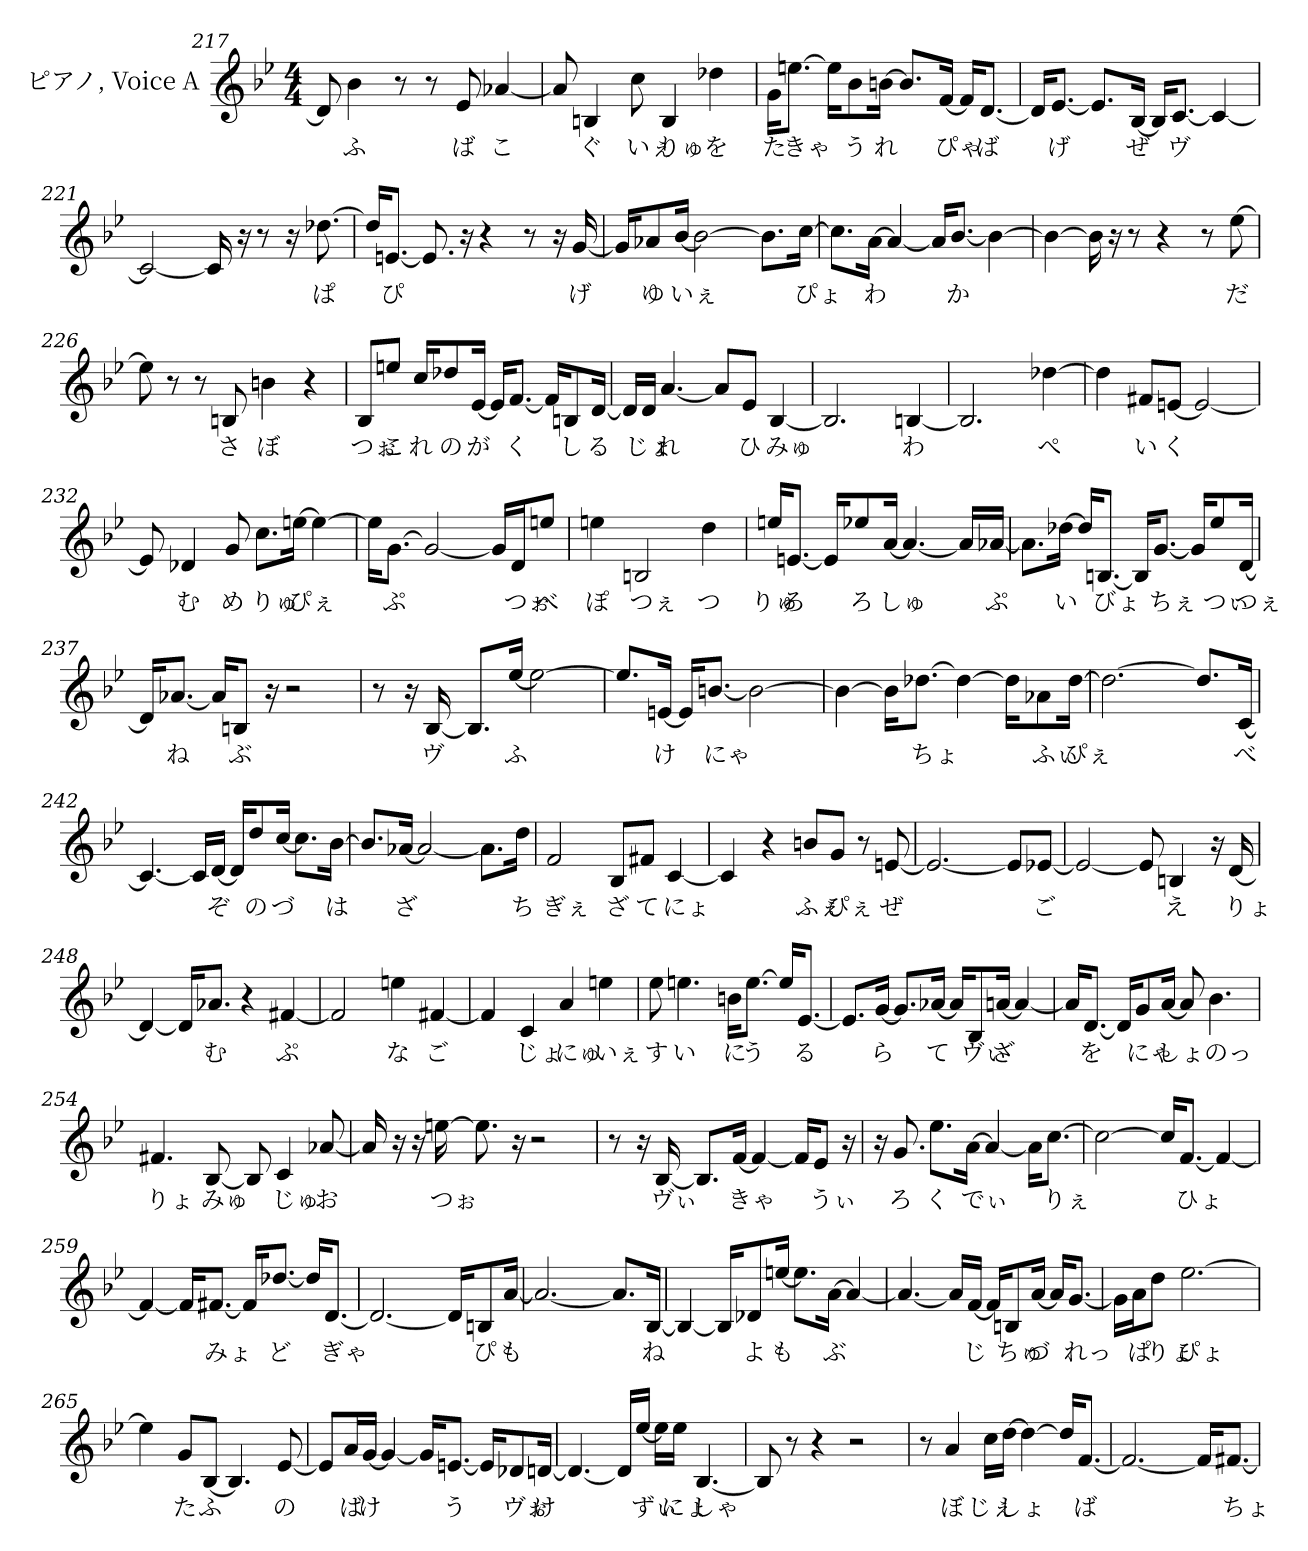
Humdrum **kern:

**kern	**text
*part1	*part1
*staff1	*staff1
*I"ピアノ, Voice A	*
*clefG2	*
*k[b-e-]	*
*M4/4	*
=217	=217
8d-/]	.
!	!LO:LY:b
4b-\	ふ
8r	.
8r	.
!	!LO:LY:b
8e-/	ば
!	!LO:LY:b
[4a-X/	こ
=218	=218
8a-/]	.
!	!LO:LY:b
4Bn/	ぐ
!	!LO:LY:b
8cc\	いぇ
!	!LO:LY:b
4B/	りゅ
!	!LO:LY:b
4dd-X\	を
!!LO:LB:g=z
=219	=219
!	!LO:LY:b
16g\KL	た
!	!LO:LY:b
[8.een\J	きゃ
16ee\KL]	.
!	!LO:LY:b
8b-\	う
!	!LO:LY:b
[16bn\Jk	れ
8.b/L]	.
!	!LO:LY:b
[16f/Jk	ぴゃ
16f/KL]	.
!	!LO:LY:b
[8.d/J	ば
=220	=220
16d/KL]	.
!	!LO:LY:b
[8.e-/J	げ
8.e-/L]	.
!	!LO:LY:b
[16B-/Jk	ぜ
16B-/KL]	.
!	!LO:LY:b
[8.c/J	ヴ
4c/_	.
=221	=221
2c/_	.
16c/]	.
16r	.
8r	.
16r	.
!	!LO:LY:b
[8.dd-X\	ぱ
=222	=222
16dd-/KL]	.
!	!LO:LY:b
[8.en/J	ぴ
8.e/]	.
16r	.
4r	.
8r	.
16r	.
!	!LO:LY:b
[16g/	げ
!!LO:LB:g=z
=223	=223
16g/KL]	.
!	!LO:LY:b
8a-X/	ゆ
!	!LO:LY:b
[16b-/Jk	いぇ
2b-\_	.
8.b-\L]	.
!	!LO:LY:b
[16cc\Jk	ぴょ
=224	=224
8.cc\L]	.
!	!LO:LY:b
[16a\Jk	わ
4a/_	.
16a/KL]	.
!	!LO:LY:b
[8.b-/J	か
4b-\_	.
=225	=225
4b-\_	.
16b-\]	.
16r	.
8r	.
4r	.
8r	.
!	!LO:LY:b
[8ee-\	だ
=226	=226
8ee-\]	.
8r	.
8r	.
!	!LO:LY:b
8Bn/	さ
!	!LO:LY:b
4bn\	ぼ
4r	.
=227	=227
!	!LO:LY:b
8B-/L	つぉ
!	!LO:LY:b
8een/J	こ
!	!LO:LY:b
16cc/KL	れ
!	!LO:LY:b
8dd-X/	の
!	!LO:LY:b
[16e-/Jk	が
16e-/KL]	.
!	!LO:LY:b
[8.f/J	く
16f/KL]	.
!	!LO:LY:b
8Bn/	し
!	!LO:LY:b
[16d/Jk	る
!!LO:PB:g=z
=228	=228
16d/LL]	.
!	!LO:LY:b
16d/JJ	じょ
!	!LO:LY:b
[4.a/	れ
8a/L]	.
!	!LO:LY:b
8e-/J	ひ
!	!LO:LY:b
[4B-/	みゅ
=229	=229
2.B-/]	.
!	!LO:LY:b
[4Bn/	わ
=230	=230
2.B/]	.
!	!LO:LY:b
[4dd-X\	ぺ
=231	=231
4dd-\]	.
!	!LO:LY:b
8f#X/L	い
!	!LO:LY:b
[8en/J	く
2e/_	.
=232	=232
8e/]	.
!	!LO:LY:b
4d-X/	む
!	!LO:LY:b
8g/	め
!	!LO:LY:b
8.cc\L	りゅ
!	!LO:LY:b
[16een\Jk	ぴぇ
4ee\_	.
=233	=233
16ee\KL]	.
!	!LO:LY:b
[8.g\J	ぷ
2g/_	.
16g/LL]	.
!	!LO:LY:b
16d/J	つぉ
!	!LO:LY:b
8een/J	べ
=234	=234
!	!LO:LY:b
4een\	ぽ
!	!LO:LY:b
2Bn/	つぇ
!	!LO:LY:b
4dd\	つ
!!LO:LB:g=z
=235	=235
!	!LO:LY:b
16een/KL	りゅ
!	!LO:LY:b
[8.en/J	ろ
16e/KL]	.
!	!LO:LY:b
8ee-X/	ろ
!	!LO:LY:b
[16a/Jk	しゅ
4.a/_	.
16a/LL]	.
!	!LO:LY:b
[16a-X/JJ	ぷ
=236	=236
8.a-\L]	.
!	!LO:LY:b
[16dd-X\Jk	い
16dd-/KL]	.
!	!LO:LY:b
[8.Bn/J	びょ
16B/KL]	.
!	!LO:LY:b
[8.g/J	ちぇ
16g/KL]	.
!	!LO:LY:b
8ee-/	つぃ
!	!LO:LY:b
[16d/Jk	つぇ
=237	=237
16d/KL]	.
!	!LO:LY:b
[8.a-X/J	ね
16a-/KL]	.
!	!LO:LY:b
8Bn/J	ぶ
16r	.
2r	.
=238	=238
8r	.
16r	.
!	!LO:LY:b
[16B-/	ヴ
8.B-/L]	.
!	!LO:LY:b
[16ee-/Jk	ふ
2ee-\_	.
!!LO:LB:g=z
=239	=239
8.ee-/L]	.
!	!LO:LY:b
[16en/Jk	け
16e/KL]	.
!	!LO:LY:b
[8.bn/J	にゃ
2b\_	.
=240	=240
4b\_	.
16b\KL]	.
!	!LO:LY:b
[8.dd-X\J	ちょ
4dd-\_	.
16dd-\KL]	.
!	!LO:LY:b
8a-X\	ふぃ
!	!LO:LY:b
[16dd-\Jk	ぴぇ
=241	=241
2.dd-\_	.
8.dd-/L]	.
!	!LO:LY:b
[16c/Jk	べ
=242	=242
4.c/_	.
16c/LL]	.
!	!LO:LY:b
[16d/JJ	ぞ
16d/KL]	.
!	!LO:LY:b
8dd/	の
!	!LO:LY:b
[16cc/Jk	づ
8.cc\L]	.
!	!LO:LY:b
[16b-\Jk	は
=243	=243
8.b-/L]	.
!	!LO:LY:b
[16a-X/Jk	ざ
2a-/_	.
8.a-\L]	.
!	!LO:LY:b
16dd\Jk	ち
!!LO:LB:g=z
=244	=244
!	!LO:LY:b
2f/	ぎぇ
!	!LO:LY:b
8B-/L	ざ
!	!LO:LY:b
8f#X/J	て
!	!LO:LY:b
[4c/	にょ
=245	=245
4c/]	.
4r	.
!	!LO:LY:b
8bn/L	ふぇ
!	!LO:LY:b
8g/J	ぴぇ
8r	.
!	!LO:LY:b
[8en/	ぜ
=246	=246
2.e/_	.
8e/L]	.
!	!LO:LY:b
[8e-X/J	ご
=247	=247
2e-/_	.
8e-/]	.
!	!LO:LY:b
4Bn/	え
16r	.
!	!LO:LY:b
[16d/	りょ
=248	=248
4d/_	.
16d/KL]	.
!	!LO:LY:b
8.a-X/J	む
4r	.
!	!LO:LY:b
[4f#X/	ぷ
=249	=249
2f#/]	.
!	!LO:LY:b
4een\	な
!	!LO:LY:b
[4f#X/	ご
!!LO:LB:g=z
=250	=250
4f#/]	.
!	!LO:LY:b
4c/	じょ
!	!LO:LY:b
4a/	にゅ
!	!LO:LY:b
4een\	いぇ
=251	=251
!	!LO:LY:b
8ee-\	す
!	!LO:LY:b
4.een\	い
!	!LO:LY:b
16bn\KL	に
!	!LO:LY:b
[8.ee\J	う
16ee/KL]	.
!	!LO:LY:b
[8.e-/J	る
=252	=252
8.e-/L]	.
!	!LO:LY:b
[16g/Jk	ら
8.g/L]	.
!	!LO:LY:b
[16a-X/Jk	て
16a-/KL]	.
!	!LO:LY:b
8B-/	ヴぃ
!	!LO:LY:b
[16an/Jk	ざ
4a/_	.
=253	=253
16a/KL]	.
!	!LO:LY:b
[8.d/J	を
16d/KL]	.
!	!LO:LY:b
8g/	にゃ
!	!LO:LY:b
[16a/Jk	しょ
8a/]	.
!	!LO:LY:b
4.b-\	のっ
=254	=254
!	!LO:LY:b
4.f#X/	りょ
!	!LO:LY:b
[8B-/	みゅ
8B-/]	.
!	!LO:LY:b
4c/	じゅ
!	!LO:LY:b
[8a-X/	お
!!LO:LB:g=z
=255	=255
16a-/]	.
16r	.
16r	.
!	!LO:LY:b
[16een\	つぉ
8.ee\]	.
16r	.
2r	.
=256	=256
8r	.
16r	.
!	!LO:LY:b
[16B-/	ヴぃ
8.B-/L]	.
!	!LO:LY:b
[16f/Jk	きゃ
4f/_	.
16f/KL]	.
!	!LO:LY:b
8e-/J	うぃ
16r	.
=257	=257
16r	.
!	!LO:LY:b
8.g/	ろ
!	!LO:LY:b
8.ee-\L	く
!	!LO:LY:b
[16a\Jk	でぃ
4a/_	.
16a\KL]	.
!	!LO:LY:b
[8.cc\J	りぇ
=258	=258
2cc\_	.
16cc/KL]	.
!	!LO:LY:b
[8.f/J	ひょ
4f/_	.
=259	=259
4f/_	.
16f/KL]	.
!	!LO:LY:b
[8.f#X/J	みょ
16f#/KL]	.
!	!LO:LY:b
[8.dd-X/J	ど
16dd-/KL]	.
!	!LO:LY:b
[8.d/J	ぎゃ
!!LO:LB:g=z
=260	=260
2.d/_	.
16d/KL]	.
!	!LO:LY:b
8Bn/	ぴ
!	!LO:LY:b
[16a/Jk	も
=261	=261
2.a/_	.
8.a/L]	.
!	!LO:LY:b
[16B-/Jk	ね
=262	=262
4B-/_	.
16B-/KL]	.
!	!LO:LY:b
8d-X/	よ
!	!LO:LY:b
[16een/Jk	も
8.ee\L]	.
!	!LO:LY:b
[16a\Jk	ぶ
4a/_	.
=263	=263
4.a/_	.
16a/LL]	.
!	!LO:LY:b
[16f/JJ	じ
16f/KL]	.
!	!LO:LY:b
8Bn/	ちゅ
!	!LO:LY:b
[16a/Jk	づ
16a/KL]	.
!	!LO:LY:b
[8.g/J	れっ
=264	=264
16g\LL]	.
!	!LO:LY:b
16a\J	ぱ
!	!LO:LY:b
8dd\J	りょ
!	!LO:LY:b
[2.ee-\	ぴょ
=265	=265
4ee-\]	.
!	!LO:LY:b
8g/L	た
!	!LO:LY:b
[8B-/J	ふ
4.B-/]	.
!	!LO:LY:b
[8e-/	の
!!LO:LB:g=z
=266	=266
8e-/L]	.
!	!LO:LY:b
16a/L	ば
!	!LO:LY:b
[16g/JJ	け
4g/_	.
16g/KL]	.
!	!LO:LY:b
[8.en/J	う
16e/KL]	.
!	!LO:LY:b
8d-X/	ヴぉ
!	!LO:LY:b
[16dn/Jk	け
=267	=267
4.d/_	.
16d/LL]	.
!	!LO:LY:b
[16ee-/JJ	ずぃ
16ee-\LL]	.
!	!LO:LY:b
16ee-\JJ	にょ
!	!LO:LY:b
[4.B-/	しゃ
=268	=268
8B-/]	.
8r	.
4r	.
2r	.
=269	=269
8r	.
!	!LO:LY:b
4a/	ぼ
!	!LO:LY:b
16cc\LL	じぇ
!	!LO:LY:b
[16dd\JJ	しょ
4dd\_	.
16dd/KL]	.
!	!LO:LY:b
[8.f/J	ば
=270	=270
2.f/_	.
16f/KL]	.
!	!LO:LY:b
[8.f#X/J	ちょ
=	=
*-	*-
